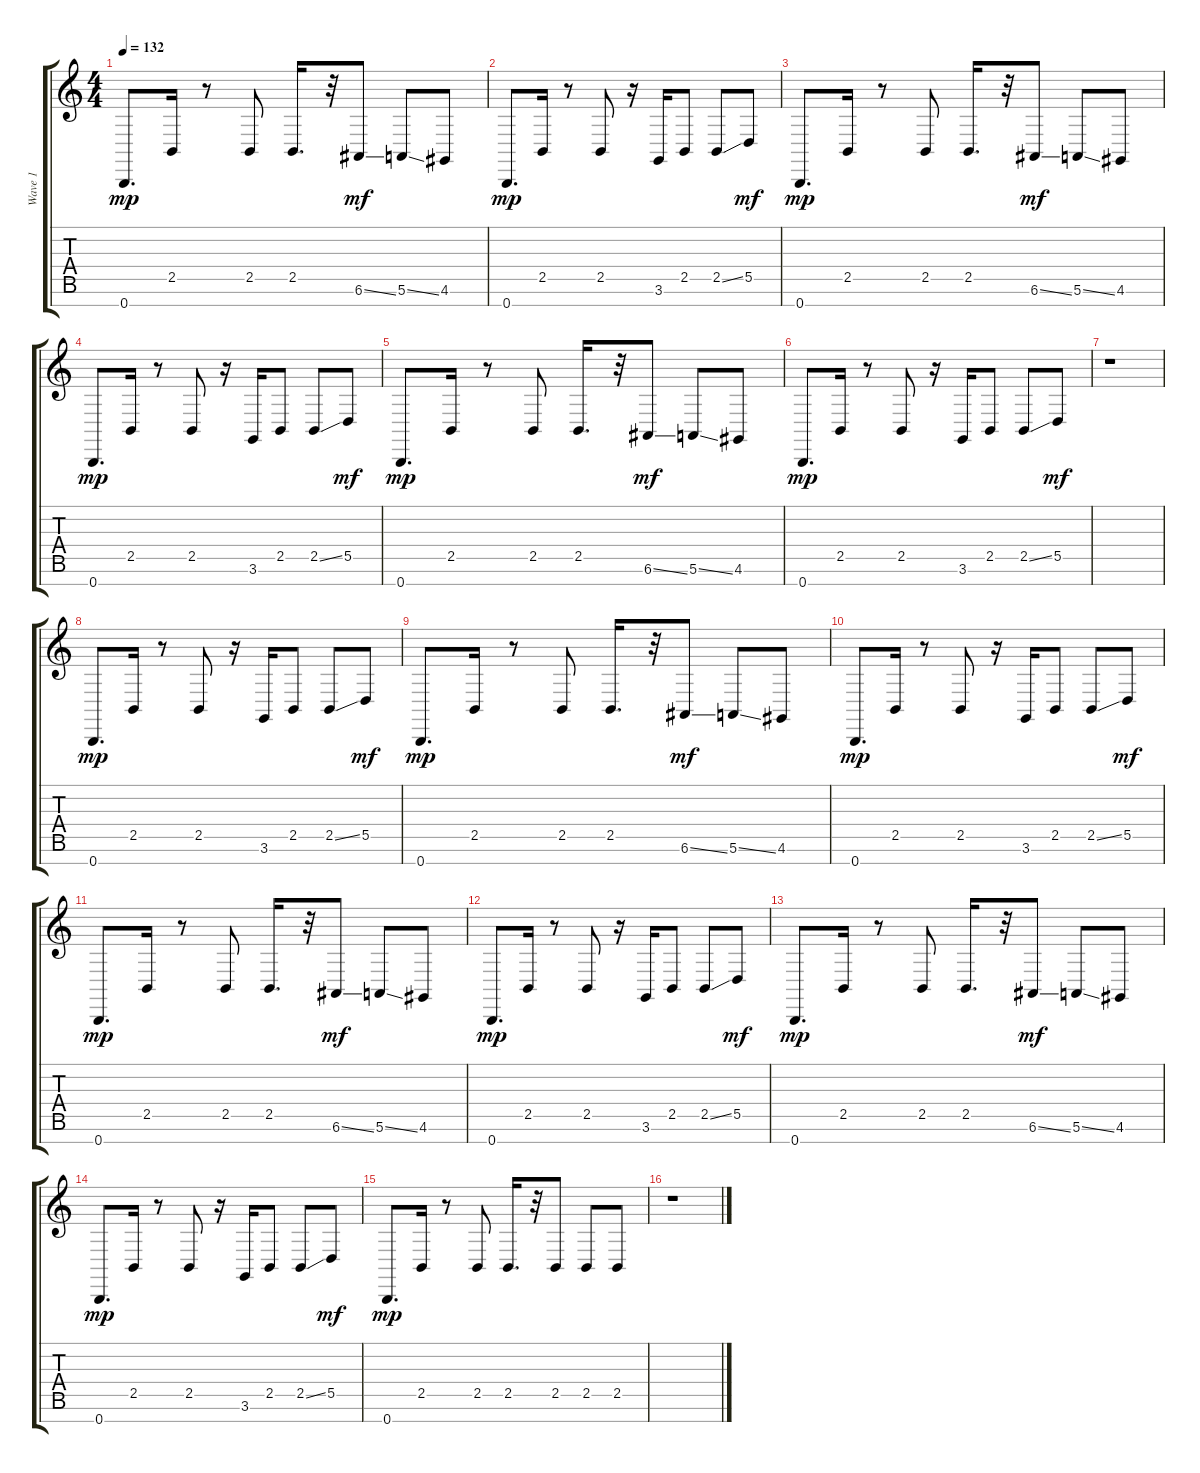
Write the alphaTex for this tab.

\track ("Wave 1" "Wave 1") {instrument lead1square}
\staff {score tabs}
\tuning (E4 B3 G3 D3 A2 E2 B1) {hide}
\ts (4 4)
\tempo 132
\clef g2
\ks c
0.7.8{d dy mp} 2.5.16 r.8 2.5.8 2.5.16{d} r.32 6.6{ss}.8{dy mf} 5.6{ss}.8 4.6.8 |
0.7.8{d dy mp} 2.5.16 r.8 2.5.8 r.16 3.6.16 2.5.8 2.5{ss}.8 5.5.8{dy mf} |
0.7.8{d dy mp} 2.5.16 r.8 2.5.8 2.5.16{d} r.32 6.6{ss}.8{dy mf} 5.6{ss}.8 4.6.8 |
0.7.8{d dy mp} 2.5.16 r.8 2.5.8 r.16 3.6.16 2.5.8 2.5{ss}.8 5.5.8{dy mf} |
0.7.8{d dy mp} 2.5.16 r.8 2.5.8 2.5.16{d} r.32 6.6{ss}.8{dy mf} 5.6{ss}.8 4.6.8 |
0.7.8{d dy mp} 2.5.16 r.8 2.5.8 r.16 3.6.16 2.5.8 2.5{ss}.8 5.5.8{dy mf} |
r.1 |
0.7.8{d dy mp} 2.5.16 r.8 2.5.8 r.16 3.6.16 2.5.8 2.5{ss}.8 5.5.8{dy mf} |
0.7.8{d dy mp} 2.5.16 r.8 2.5.8 2.5.16{d} r.32 6.6{ss}.8{dy mf} 5.6{ss}.8 4.6.8 |
0.7.8{d dy mp} 2.5.16 r.8 2.5.8 r.16 3.6.16 2.5.8 2.5{ss}.8 5.5.8{dy mf} |
0.7.8{d dy mp} 2.5.16 r.8 2.5.8 2.5.16{d} r.32 6.6{ss}.8{dy mf} 5.6{ss}.8 4.6.8 |
0.7.8{d dy mp} 2.5.16 r.8 2.5.8 r.16 3.6.16 2.5.8 2.5{ss}.8 5.5.8{dy mf} |
0.7.8{d dy mp} 2.5.16 r.8 2.5.8 2.5.16{d} r.32 6.6{ss}.8{dy mf} 5.6{ss}.8 4.6.8 |
0.7.8{d dy mp} 2.5.16 r.8 2.5.8 r.16 3.6.16 2.5.8 2.5{ss}.8 5.5.8{dy mf} |
0.7.8{d dy mp} 2.5.16 r.8 2.5.8 2.5.16{d} r.32 2.5.8 2.5.8 2.5.8 |
r.1
